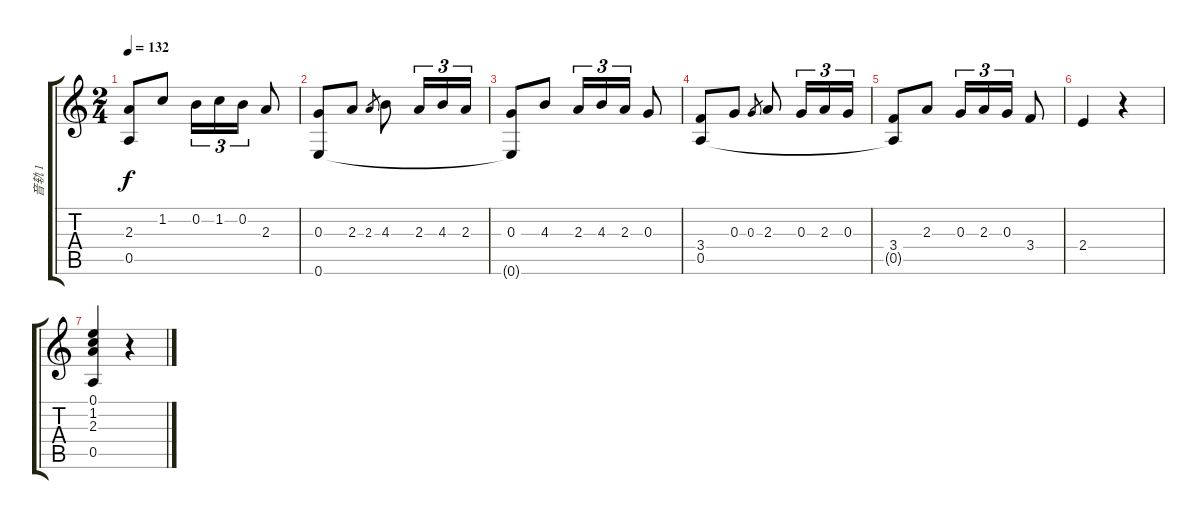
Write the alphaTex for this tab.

\track ("音轨 1" "音轨 1") {instrument acousticguitarsteel}
\staff {score tabs}
\tuning (E4 B3 G3 D3 A2 E2) {hide}
\ts (2 4)
\tempo 132
\clef g2
\ks c
(2.3 0.5{t}).8{dy f} 1.2.8 0.2.16{tu (3 2)} 1.2.16{tu (3 2)} 0.2.16{tu (3 2)} 2.3.8 |
(0.3 0.6).8 2.3.8 2.3.8{gr} 4.3.8 2.3.16{tu (3 2)} 4.3.16{tu (3 2)} 2.3.16{tu (3 2)} |
(0.3 0.6{t}).8 4.3.8 2.3.16{tu (3 2)} 4.3.16{tu (3 2)} 2.3.16{tu (3 2)} 0.3.8 |
(3.4 0.5).8 0.3.8 0.3.8{gr} 2.3.8 0.3.16{tu (3 2)} 2.3.16{tu (3 2)} 0.3.16{tu (3 2)} |
(3.4 0.5{t}).8 2.3.8 0.3.16{tu (3 2)} 2.3.16{tu (3 2)} 0.3.16{tu (3 2)} 3.4.8 |
2.4.4 r.4 |
(0.1 1.2 2.3 0.5).4 r.4
